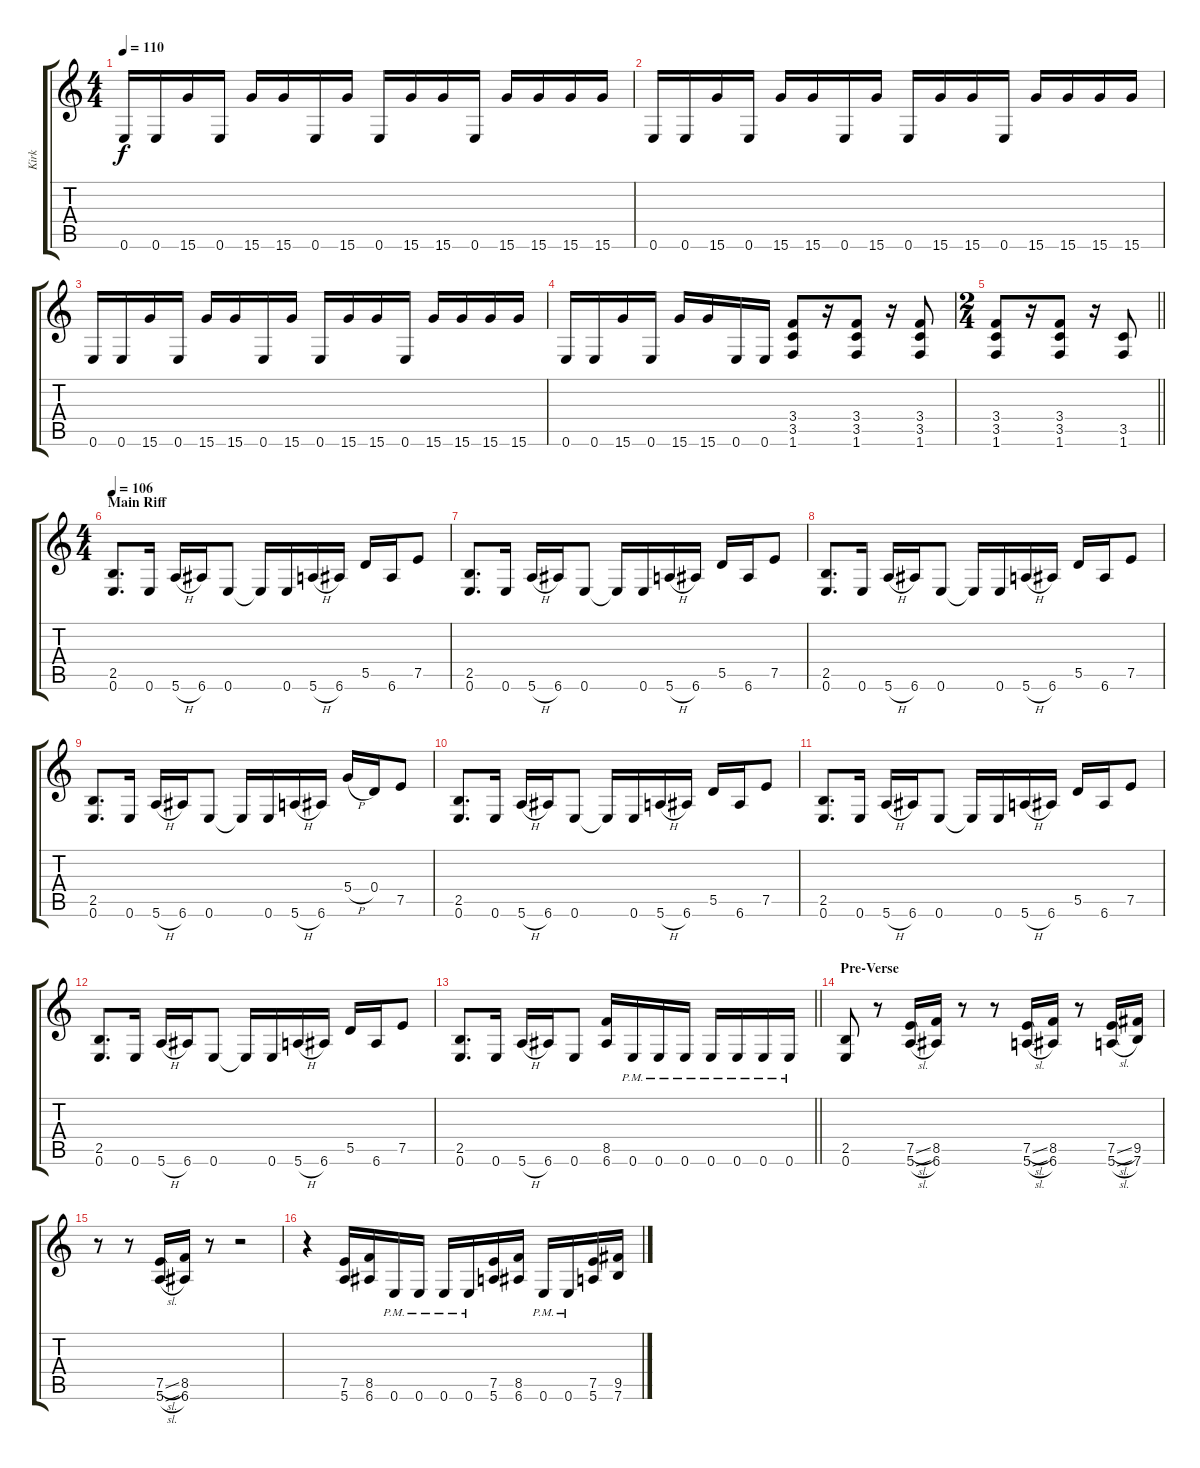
\track ("Kirk" "Kirk") {instrument distortionguitar}
\staff {score tabs}
\tuning (E4 B3 G3 D3 A2 E2) {hide}
\ts (4 4)
\tempo 110
\clef g2
\ks c
0.6.16{dy f} 0.6.16 15.6.16 0.6.16 15.6.16 15.6.16 0.6.16 15.6.16 0.6.16 15.6.16 15.6.16 0.6.16 15.6.16 15.6.16 15.6.16 15.6.16 |
0.6.16 0.6.16 15.6.16 0.6.16 15.6.16 15.6.16 0.6.16 15.6.16 0.6.16 15.6.16 15.6.16 0.6.16 15.6.16 15.6.16 15.6.16 15.6.16 |
0.6.16 0.6.16 15.6.16 0.6.16 15.6.16 15.6.16 0.6.16 15.6.16 0.6.16 15.6.16 15.6.16 0.6.16 15.6.16 15.6.16 15.6.16 15.6.16 |
0.6.16 0.6.16 15.6.16 0.6.16 15.6.16 15.6.16 0.6.16 0.6.16 (3.4 3.5 1.6).8 r.16 (3.4 3.5 1.6).8 r.16 (3.4 3.5 1.6).8 |
\ts (2 4)
\barLineRight lightlight
(3.4 3.5 1.6).8 r.16 (3.4 3.5 1.6).8 r.16 (3.5 1.6).8 |
\ts (4 4)
\section ("" "Main Riff")
\tempo 106
(2.5 0.6).8{d} 0.6.16 5.6{h}.16 6.6.16 0.6.8 0.6{t}.16 0.6.16 5.6{h}.16 6.6.16 5.5.16 6.6.16 7.5.8 |
(2.5 0.6).8{d} 0.6.16 5.6{h}.16 6.6.16 0.6.8 0.6{t}.16 0.6.16 5.6{h}.16 6.6.16 5.5.16 6.6.16 7.5.8 |
(2.5 0.6).8{d} 0.6.16 5.6{h}.16 6.6.16 0.6.8 0.6{t}.16 0.6.16 5.6{h}.16 6.6.16 5.5.16 6.6.16 7.5.8 |
(2.5 0.6).8{d} 0.6.16 5.6{h}.16 6.6.16 0.6.8 0.6{t}.16 0.6.16 5.6{h}.16 6.6.16 5.4{h}.16 0.4.16 7.5.8 |
(2.5 0.6).8{d} 0.6.16 5.6{h}.16 6.6.16 0.6.8 0.6{t}.16 0.6.16 5.6{h}.16 6.6.16 5.5.16 6.6.16 7.5.8 |
(2.5 0.6).8{d} 0.6.16 5.6{h}.16 6.6.16 0.6.8 0.6{t}.16 0.6.16 5.6{h}.16 6.6.16 5.5.16 6.6.16 7.5.8 |
(2.5 0.6).8{d} 0.6.16 5.6{h}.16 6.6.16 0.6.8 0.6{t}.16 0.6.16 5.6{h}.16 6.6.16 5.5.16 6.6.16 7.5.8 |
\barLineRight lightlight
(2.5 0.6).8{d} 0.6.16 5.6{h}.16 6.6.16 0.6.8 (8.5 6.6).16 0.6{pm}.16 0.6{pm}.16 0.6{pm}.16 0.6{pm}.16 0.6{pm}.16 0.6{pm}.16 0.6{pm}.16 |
\section ("" "Pre-Verse")
(2.5 0.6).8 r.8 (7.5{sl} 5.6{sl}).16 (8.5 6.6).16 r.8 r.8 (7.5{sl} 5.6{sl}).16 (8.5 6.6).16 r.8 (7.5{sl} 5.6{sl}).16 (9.5 7.6).16 |
r.8 r.8 (7.5{sl} 5.6{sl}).16 (8.5 6.6).16 r.8 r.2 |
r.4 (7.5 5.6).16 (8.5 6.6).16 0.6{pm}.16 0.6{pm}.16 0.6{pm}.16 0.6{pm}.16 (7.5 5.6).16 (8.5 6.6).16 0.6{pm}.16 0.6{pm}.16 (7.5 5.6).16 (9.5 7.6).16
